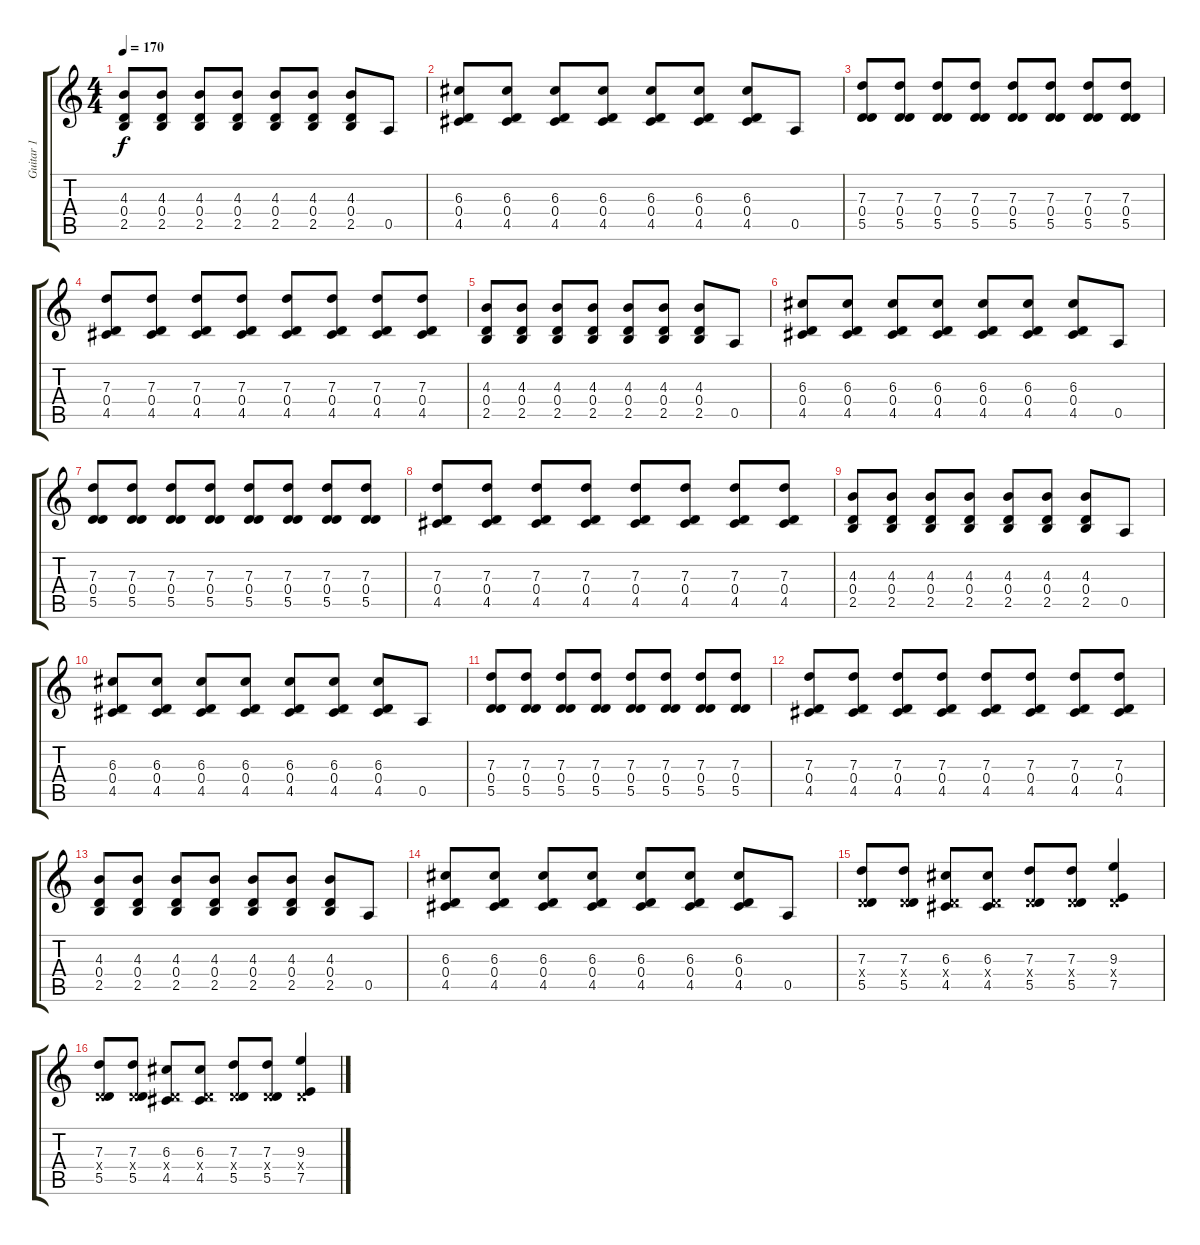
\track ("Guitar 1" "Guitar 1") {instrument overdrivenguitar}
\staff {score tabs}
\tuning (E4 B3 G3 D3 A2 D2) {hide}
\ts (4 4)
\tempo 170
\clef g2
\ks c
(4.3 0.4 2.5).8{dy f} (4.3 0.4 2.5).8 (4.3 0.4 2.5).8 (4.3 0.4 2.5).8 (4.3 0.4 2.5).8 (4.3 0.4 2.5).8 (4.3 0.4 2.5).8 0.5.8 |
(6.3 0.4 4.5).8 (6.3 0.4 4.5).8 (6.3 0.4 4.5).8 (6.3 0.4 4.5).8 (6.3 0.4 4.5).8 (6.3 0.4 4.5).8 (6.3 0.4 4.5).8 0.5.8 |
(7.3 0.4 5.5).8 (7.3 0.4 5.5).8 (7.3 0.4 5.5).8 (7.3 0.4 5.5).8 (7.3 0.4 5.5).8 (7.3 0.4 5.5).8 (7.3 0.4 5.5).8 (7.3 0.4 5.5).8 |
(7.3 0.4 4.5).8 (7.3 0.4 4.5).8 (7.3 0.4 4.5).8 (7.3 0.4 4.5).8 (7.3 0.4 4.5).8 (7.3 0.4 4.5).8 (7.3 0.4 4.5).8 (7.3 0.4 4.5).8 |
(4.3 0.4 2.5).8 (4.3 0.4 2.5).8 (4.3 0.4 2.5).8 (4.3 0.4 2.5).8 (4.3 0.4 2.5).8 (4.3 0.4 2.5).8 (4.3 0.4 2.5).8 0.5.8 |
(6.3 0.4 4.5).8 (6.3 0.4 4.5).8 (6.3 0.4 4.5).8 (6.3 0.4 4.5).8 (6.3 0.4 4.5).8 (6.3 0.4 4.5).8 (6.3 0.4 4.5).8 0.5.8 |
(7.3 0.4 5.5).8 (7.3 0.4 5.5).8 (7.3 0.4 5.5).8 (7.3 0.4 5.5).8 (7.3 0.4 5.5).8 (7.3 0.4 5.5).8 (7.3 0.4 5.5).8 (7.3 0.4 5.5).8 |
(7.3 0.4 4.5).8 (7.3 0.4 4.5).8 (7.3 0.4 4.5).8 (7.3 0.4 4.5).8 (7.3 0.4 4.5).8 (7.3 0.4 4.5).8 (7.3 0.4 4.5).8 (7.3 0.4 4.5).8 |
(4.3 0.4 2.5).8 (4.3 0.4 2.5).8 (4.3 0.4 2.5).8 (4.3 0.4 2.5).8 (4.3 0.4 2.5).8 (4.3 0.4 2.5).8 (4.3 0.4 2.5).8 0.5.8 |
(6.3 0.4 4.5).8 (6.3 0.4 4.5).8 (6.3 0.4 4.5).8 (6.3 0.4 4.5).8 (6.3 0.4 4.5).8 (6.3 0.4 4.5).8 (6.3 0.4 4.5).8 0.5.8 |
(7.3 0.4 5.5).8 (7.3 0.4 5.5).8 (7.3 0.4 5.5).8 (7.3 0.4 5.5).8 (7.3 0.4 5.5).8 (7.3 0.4 5.5).8 (7.3 0.4 5.5).8 (7.3 0.4 5.5).8 |
(7.3 0.4 4.5).8 (7.3 0.4 4.5).8 (7.3 0.4 4.5).8 (7.3 0.4 4.5).8 (7.3 0.4 4.5).8 (7.3 0.4 4.5).8 (7.3 0.4 4.5).8 (7.3 0.4 4.5).8 |
(4.3 0.4 2.5).8 (4.3 0.4 2.5).8 (4.3 0.4 2.5).8 (4.3 0.4 2.5).8 (4.3 0.4 2.5).8 (4.3 0.4 2.5).8 (4.3 0.4 2.5).8 0.5.8 |
(6.3 0.4 4.5).8 (6.3 0.4 4.5).8 (6.3 0.4 4.5).8 (6.3 0.4 4.5).8 (6.3 0.4 4.5).8 (6.3 0.4 4.5).8 (6.3 0.4 4.5).8 0.5.8 |
(7.3 0.4{x} 5.5).8{instrument overdrivenguitar} (7.3 0.4{x} 5.5).8 (6.3 0.4{x} 4.5).8 (6.3 0.4{x} 4.5).8 (7.3 0.4{x} 5.5).8 (7.3 0.4{x} 5.5).8 (9.3 0.4{x} 7.5).4 |
(7.3 0.4{x} 5.5).8 (7.3 0.4{x} 5.5).8 (6.3 0.4{x} 4.5).8 (6.3 0.4{x} 4.5).8 (7.3 0.4{x} 5.5).8 (7.3 0.4{x} 5.5).8 (9.3 0.4{x} 7.5).4
